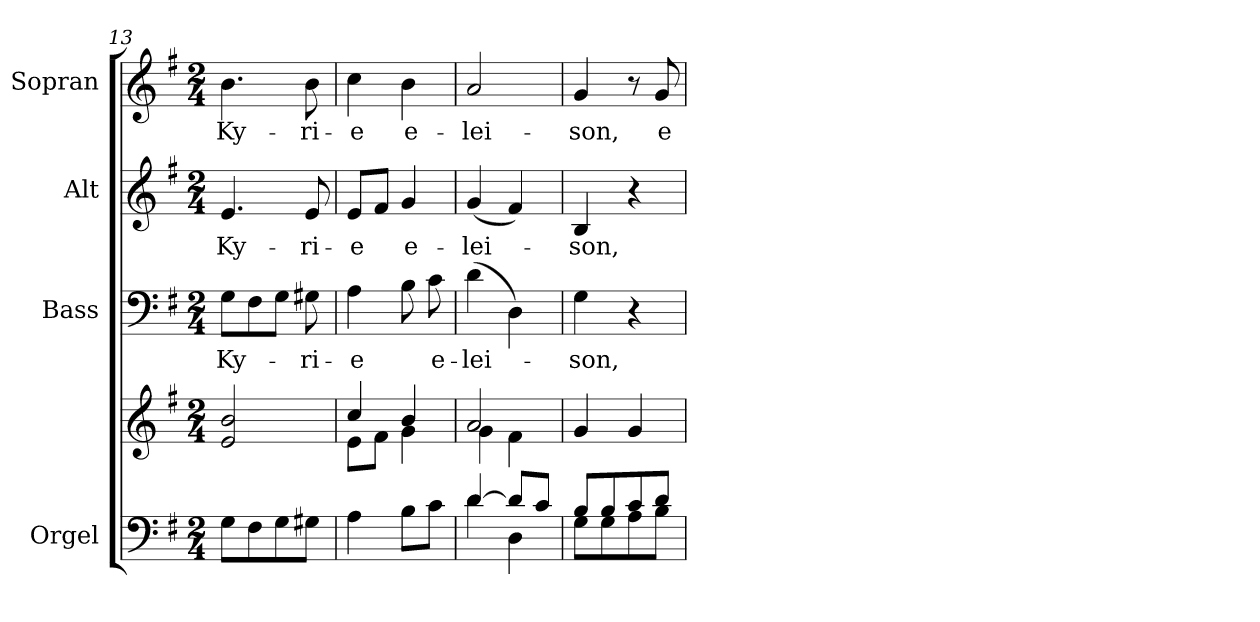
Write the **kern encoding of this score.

**kern	**kern	**kern	**text	**kern	**text	**kern	**text
*part4	*part4	*part3	*part3	*part2	*part2	*part1	*part1
*staff5	*staff4	*staff3	*staff3	*staff2	*staff2	*staff1	*staff1
*I"Orgel	*	*I"Bass	*	*I"Alt	*	*I"Sopran	*
*I'Org.	*	*I'B.	*	*I'A.	*	*I'S.	*
*clefF4	*clefG2	*clefF4	*	*clefG2	*	*clefG2	*
*k[f#]	*k[f#]	*k[f#]	*	*k[f#]	*	*k[f#]	*
*G:	*G:	*G:	*	*G:	*	*G:	*
*M2/4	*M2/4	*M2/4	*	*M2/4	*	*M2/4	*
=13	=13	=13	=13	=13	=13	=13	=13
!	!	!	!LO:LY:b	!	!LO:LY:b	!	!LO:LY:b
8G\L	2e/ 2b/	8G\L	Ky-	4.e/	Ky-	4.b\	Ky-
8F#\	.	8F#\	.	.	.	.	.
8G\	.	8G\J	.	.	.	.	.
!	!	!	!LO:LY:b	!	!LO:LY:b	!	!LO:LY:b
8G#X\J	.	8G#X\	-ri-	8e/	-ri-	8b\	-ri-
!!LO:PB:g=z
=14	=14	=14	=14	=14	=14	=14	=14
*	*^	*	*	*	*	*	*
!	!	!	!	!LO:LY:b	!	!LO:LY:b	!	!LO:LY:b
4A\	4cc/	8e\L	4A\	-e	8e/L	-e	4cc\	-e
.	.	8f#\J	.	.	8f#/J	.	.	.
!	!	!	!	!	!	!LO:LY:b	!	!LO:LY:b
8B\L	4b/	4g\	8B\	.	4g/	e-	4b\	e-
!	!	!	!	!LO:LY:b	!	!	!	!
8c\J	.	.	8c\	e-	.	.	.	.
=15	=15	=15	=15	=15	=15	=15	=15	=15
*^	*	*	*	*	*	*	*	*
!	!	!	!	!	!LO:LY:b	!	!LO:LY:b	!	!LO:LY:b
[>4d/	4d\	2a/	4g\	(>4d\	-lei-	(<4g/	-lei-	2a/	-lei-
8d/L]	4D\	.	4f#\	4D\)	.	4f#/)	.	.	.
8c/J	.	.	.	.	.	.	.	.	.
*	*	*v	*v	*	*	*	*	*	*
=16	=16	=16	=16	=16	=16	=16	=16	=16
!	!	!	!	!LO:LY:b	!	!LO:LY:b	!	!LO:LY:b
8B/L	8G\L	4g/	4G\	-son,	4B/	-son,	4g/	-son,
8B/	8G\	.	.	.	.	.	.	.
8c/	8A\	4g/	4r	.	4r	.	8r	.
!	!	!	!	!	!	!	!	!LO:LY:b
8d/J	8B\J	.	.	.	.	.	8g/	e-
*v	*v	*	*	*	*	*	*	*
=	=	=	=	=	=	=	=
*-	*-	*-	*-	*-	*-	*-	*-
